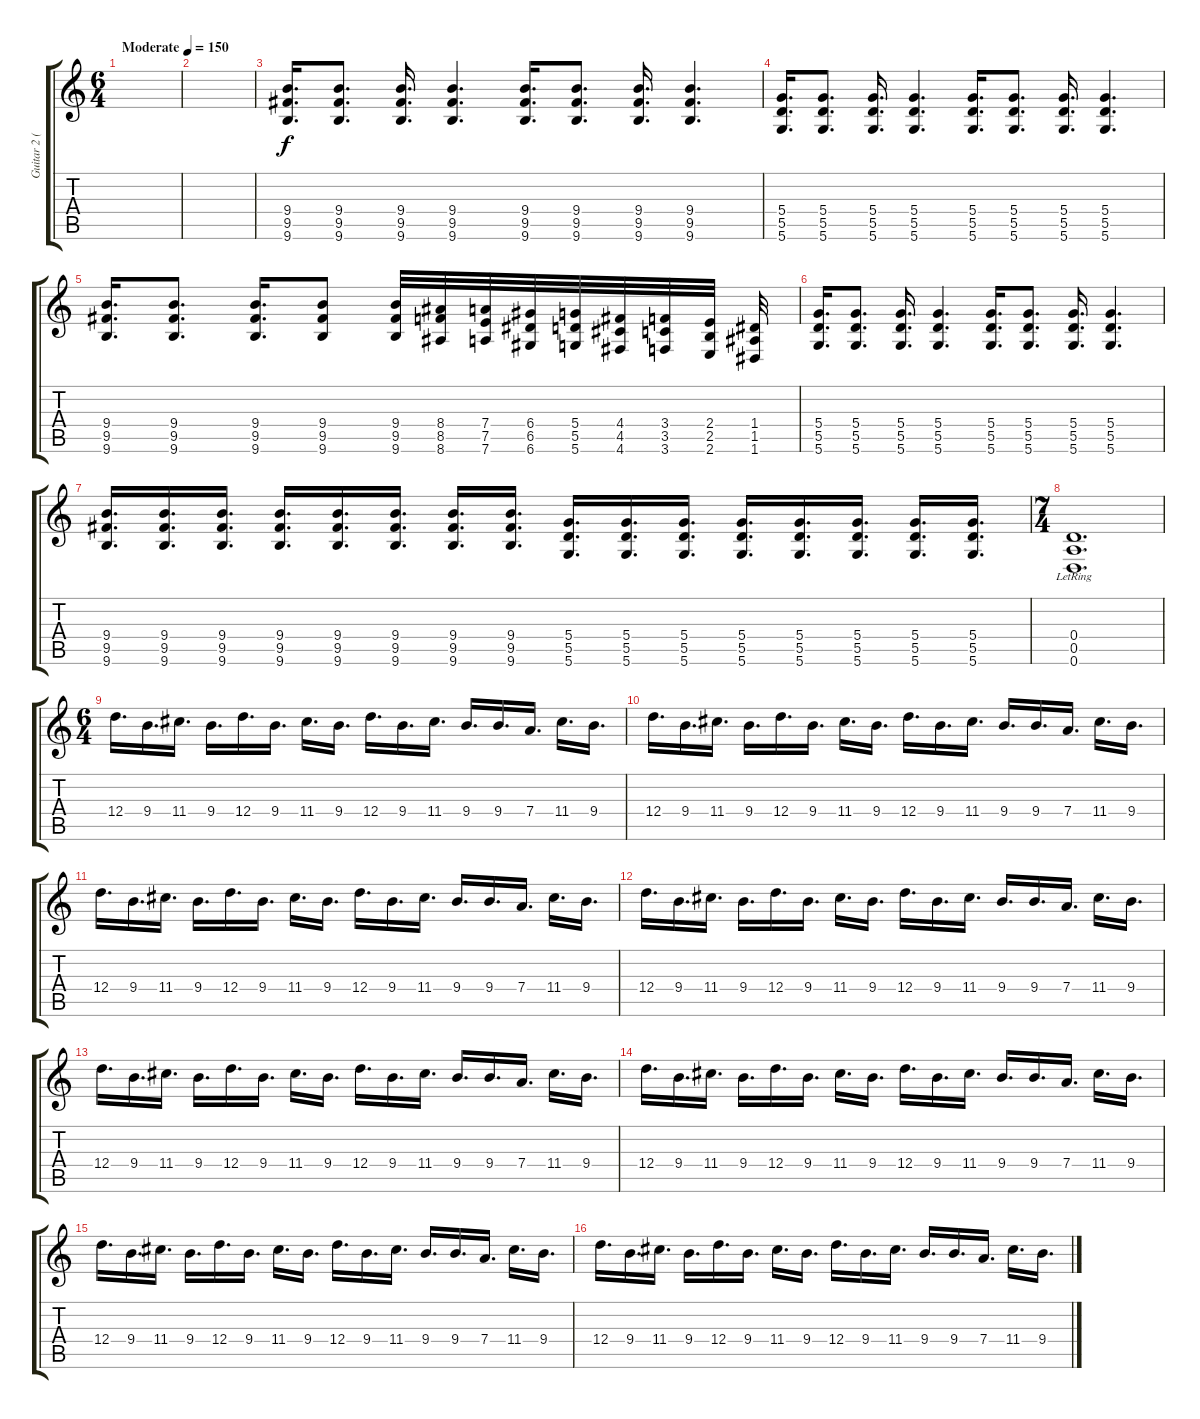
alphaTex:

\track ("Guitar 2 (Jack)" "Guitar 2 (") {instrument distortionguitar}
\staff {score tabs}
\tuning (E4 B3 G3 D3 A2 D2) {hide}
\ts (6 4)
\tempo (150 "Moderate")
\clef g2
\ks c
|
|
(9.4 9.5 9.6).16{d} (9.4 9.5 9.6).8{d} (9.4 9.5 9.6).16{d} (9.4 9.5 9.6).4{d} (9.4 9.5 9.6).16{d} (9.4 9.5 9.6).8{d} (9.4 9.5 9.6).16{d} (9.4 9.5 9.6).4{d} |
(5.4 5.5 5.6).16{d} (5.4 5.5 5.6).8{d} (5.4 5.5 5.6).16{d} (5.4 5.5 5.6).4{d} (5.4 5.5 5.6).16{d} (5.4 5.5 5.6).8{d} (5.4 5.5 5.6).16{d} (5.4 5.5 5.6).4{d} |
(9.4 9.5 9.6).16{d} (9.4 9.5 9.6).8{d} (9.4 9.5 9.6).16{d} (9.4 9.5 9.6).8 (9.4 9.5 9.6).32 (8.4 8.5 8.6).32 (7.4 7.5 7.6).32 (6.4 6.5 6.6).32 (5.4 5.5 5.6).32 (4.4 4.5 4.6).32 (3.4 3.5 3.6).32 (2.4 2.5 2.6).32 (1.4 1.5 1.6).32 |
(5.4 5.5 5.6).16{d} (5.4 5.5 5.6).8{d} (5.4 5.5 5.6).16{d} (5.4 5.5 5.6).4{d} (5.4 5.5 5.6).16{d} (5.4 5.5 5.6).8{d} (5.4 5.5 5.6).16{d} (5.4 5.5 5.6).4{d} |
(9.4 9.5 9.6).16{d} (9.4 9.5 9.6).16{d} (9.4 9.5 9.6).16{d} (9.4 9.5 9.6).16{d} (9.4 9.5 9.6).16{d} (9.4 9.5 9.6).16{d} (9.4 9.5 9.6).16{d} (9.4 9.5 9.6).16{d} (5.4 5.5 5.6).16{d} (5.4 5.5 5.6).16{d} (5.4 5.5 5.6).16{d} (5.4 5.5 5.6).16{d} (5.4 5.5 5.6).16{d} (5.4 5.5 5.6).16{d} (5.4 5.5 5.6).16{d} (5.4 5.5 5.6).16{d} |
\ts (7 4)
(0.4{lr} 0.5 0.6).1{d} |
\ts (6 4)
12.4.16{d} 9.4.16{d} 11.4.16{d} 9.4.16{d} 12.4.16{d} 9.4.16{d} 11.4.16{d} 9.4.16{d} 12.4.16{d} 9.4.16{d} 11.4.16{d} 9.4.16{d} 9.4.16{d} 7.4.16{d} 11.4.16{d} 9.4.16{d} |
12.4.16{d} 9.4.16{d} 11.4.16{d} 9.4.16{d} 12.4.16{d} 9.4.16{d} 11.4.16{d} 9.4.16{d} 12.4.16{d} 9.4.16{d} 11.4.16{d} 9.4.16{d} 9.4.16{d} 7.4.16{d} 11.4.16{d} 9.4.16{d} |
12.4.16{d} 9.4.16{d} 11.4.16{d} 9.4.16{d} 12.4.16{d} 9.4.16{d} 11.4.16{d} 9.4.16{d} 12.4.16{d} 9.4.16{d} 11.4.16{d} 9.4.16{d} 9.4.16{d} 7.4.16{d} 11.4.16{d} 9.4.16{d} |
12.4.16{d} 9.4.16{d} 11.4.16{d} 9.4.16{d} 12.4.16{d} 9.4.16{d} 11.4.16{d} 9.4.16{d} 12.4.16{d} 9.4.16{d} 11.4.16{d} 9.4.16{d} 9.4.16{d} 7.4.16{d} 11.4.16{d} 9.4.16{d} |
12.4.16{d} 9.4.16{d} 11.4.16{d} 9.4.16{d} 12.4.16{d} 9.4.16{d} 11.4.16{d} 9.4.16{d} 12.4.16{d} 9.4.16{d} 11.4.16{d} 9.4.16{d} 9.4.16{d} 7.4.16{d} 11.4.16{d} 9.4.16{d} |
12.4.16{d} 9.4.16{d} 11.4.16{d} 9.4.16{d} 12.4.16{d} 9.4.16{d} 11.4.16{d} 9.4.16{d} 12.4.16{d} 9.4.16{d} 11.4.16{d} 9.4.16{d} 9.4.16{d} 7.4.16{d} 11.4.16{d} 9.4.16{d} |
12.4.16{d} 9.4.16{d} 11.4.16{d} 9.4.16{d} 12.4.16{d} 9.4.16{d} 11.4.16{d} 9.4.16{d} 12.4.16{d} 9.4.16{d} 11.4.16{d} 9.4.16{d} 9.4.16{d} 7.4.16{d} 11.4.16{d} 9.4.16{d} |
12.4.16{d} 9.4.16{d} 11.4.16{d} 9.4.16{d} 12.4.16{d} 9.4.16{d} 11.4.16{d} 9.4.16{d} 12.4.16{d} 9.4.16{d} 11.4.16{d} 9.4.16{d} 9.4.16{d} 7.4.16{d} 11.4.16{d} 9.4.16{d}
